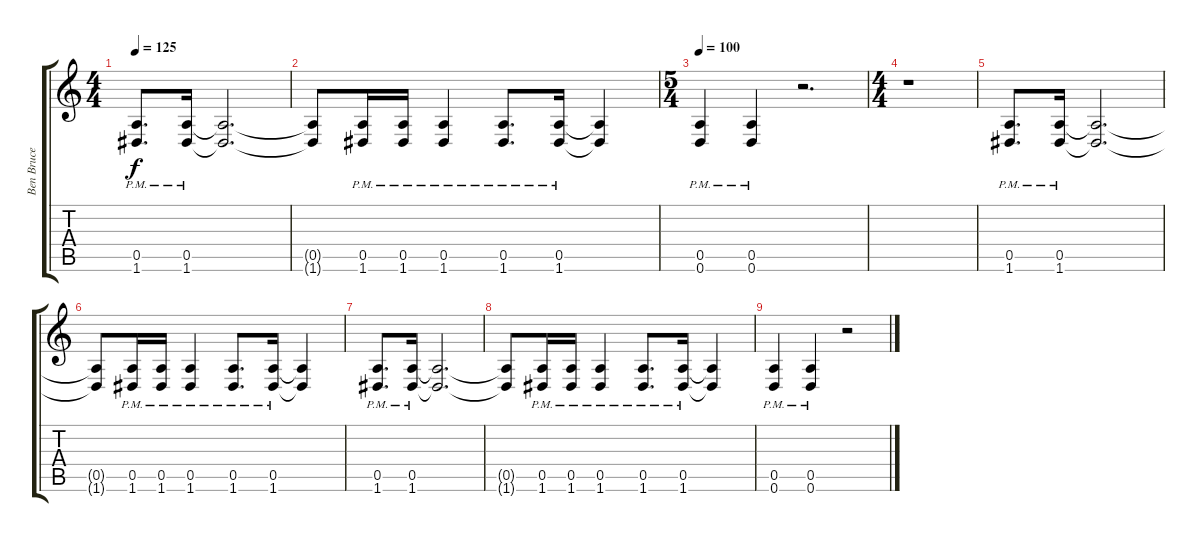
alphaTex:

\track ("Ben Bruce" "Ben Bruce") {instrument distortionguitar}
\staff {score tabs}
\tuning (E4 B3 G3 D3 A2 D2) {hide}
\ts (4 4)
\tempo 125
\clef g2
\ks c
(0.5{pm} 1.6{pm}).8{d dy f} (0.5{pm} 1.6{pm}).16 (0.5{t} 1.6{t}).2{d} |
(0.5{t} 1.6{t}).8 (0.5{pm} 1.6{pm}).16 (0.5{pm} 1.6{pm}).16 (0.5{pm} 1.6{pm}).4 (0.5{pm} 1.6{pm}).8{d} (0.5{pm} 1.6{pm}).16 (0.5{t} 1.6{t}).4 |
\ts (5 4)
\tempo 100
(0.5{pm} 0.6{pm}).4 (0.5{pm} 0.6{pm}).4 r.2{d} |
\ts (4 4)
r.1 |
(0.5{pm} 1.6{pm}).8{d} (0.5{pm} 1.6{pm}).16 (0.5{t} 1.6{t}).2{d} |
(0.5{t} 1.6{t}).8 (0.5{pm} 1.6{pm}).16 (0.5{pm} 1.6{pm}).16 (0.5{pm} 1.6{pm}).4 (0.5{pm} 1.6{pm}).8{d} (0.5{pm} 1.6{pm}).16 (0.5{t} 1.6{t}).4 |
(0.5{pm} 1.6{pm}).8{d} (0.5{pm} 1.6{pm}).16 (0.5{t} 1.6{t}).2{d} |
(0.5{t} 1.6{t}).8 (0.5{pm} 1.6{pm}).16 (0.5{pm} 1.6{pm}).16 (0.5{pm} 1.6{pm}).4 (0.5{pm} 1.6{pm}).8{d} (0.5{pm} 1.6{pm}).16 (0.5{t} 1.6{t}).4 |
(0.5{pm} 0.6{pm}).4 (0.5{pm} 0.6{pm}).4 r.2
